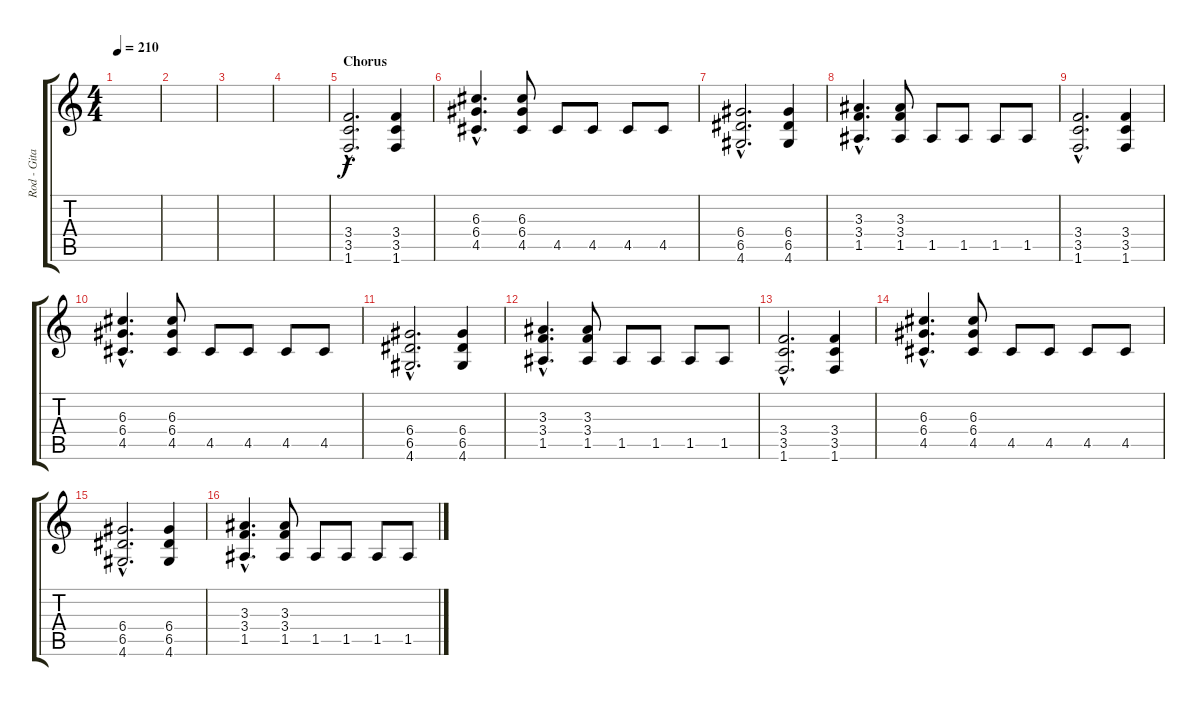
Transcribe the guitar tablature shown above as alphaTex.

\track ("Rod - Gitarre 2" "Rod - Gita") {instrument distortionguitar}
\staff {score tabs}
\tuning (E4 B3 G3 D3 A2 E2) {hide}
\ts (4 4)
\tempo 210
\clef g2
\ks c
|
|
|
|
\section ("" "Chorus")
(3.4{hac} 3.5{hac} 1.6{hac}).2{d} (3.4 3.5 1.6).4 |
(6.3{hac} 6.4{hac} 4.5{hac}).4{d} (6.3 6.4 4.5).8 4.5.8 4.5.8 4.5.8 4.5.8 |
(6.4{hac} 6.5{hac} 4.6{hac}).2{d} (6.4 6.5 4.6).4 |
(3.3{hac} 3.4{hac} 1.5{hac}).4{d} (3.3 3.4 1.5).8 1.5.8 1.5.8 1.5.8 1.5.8 |
(3.4{hac} 3.5{hac} 1.6{hac}).2{d} (3.4 3.5 1.6).4 |
(6.3{hac} 6.4{hac} 4.5{hac}).4{d} (6.3 6.4 4.5).8 4.5.8 4.5.8 4.5.8 4.5.8 |
(6.4{hac} 6.5{hac} 4.6{hac}).2{d} (6.4 6.5 4.6).4 |
(3.3{hac} 3.4{hac} 1.5{hac}).4{d} (3.3 3.4 1.5).8 1.5.8 1.5.8 1.5.8 1.5.8 |
(3.4{hac} 3.5{hac} 1.6{hac}).2{d} (3.4 3.5 1.6).4 |
(6.3{hac} 6.4{hac} 4.5{hac}).4{d} (6.3 6.4 4.5).8 4.5.8 4.5.8 4.5.8 4.5.8 |
(6.4{hac} 6.5{hac} 4.6{hac}).2{d} (6.4 6.5 4.6).4 |
(3.3{hac} 3.4{hac} 1.5{hac}).4{d} (3.3 3.4 1.5).8 1.5.8 1.5.8 1.5.8 1.5.8
